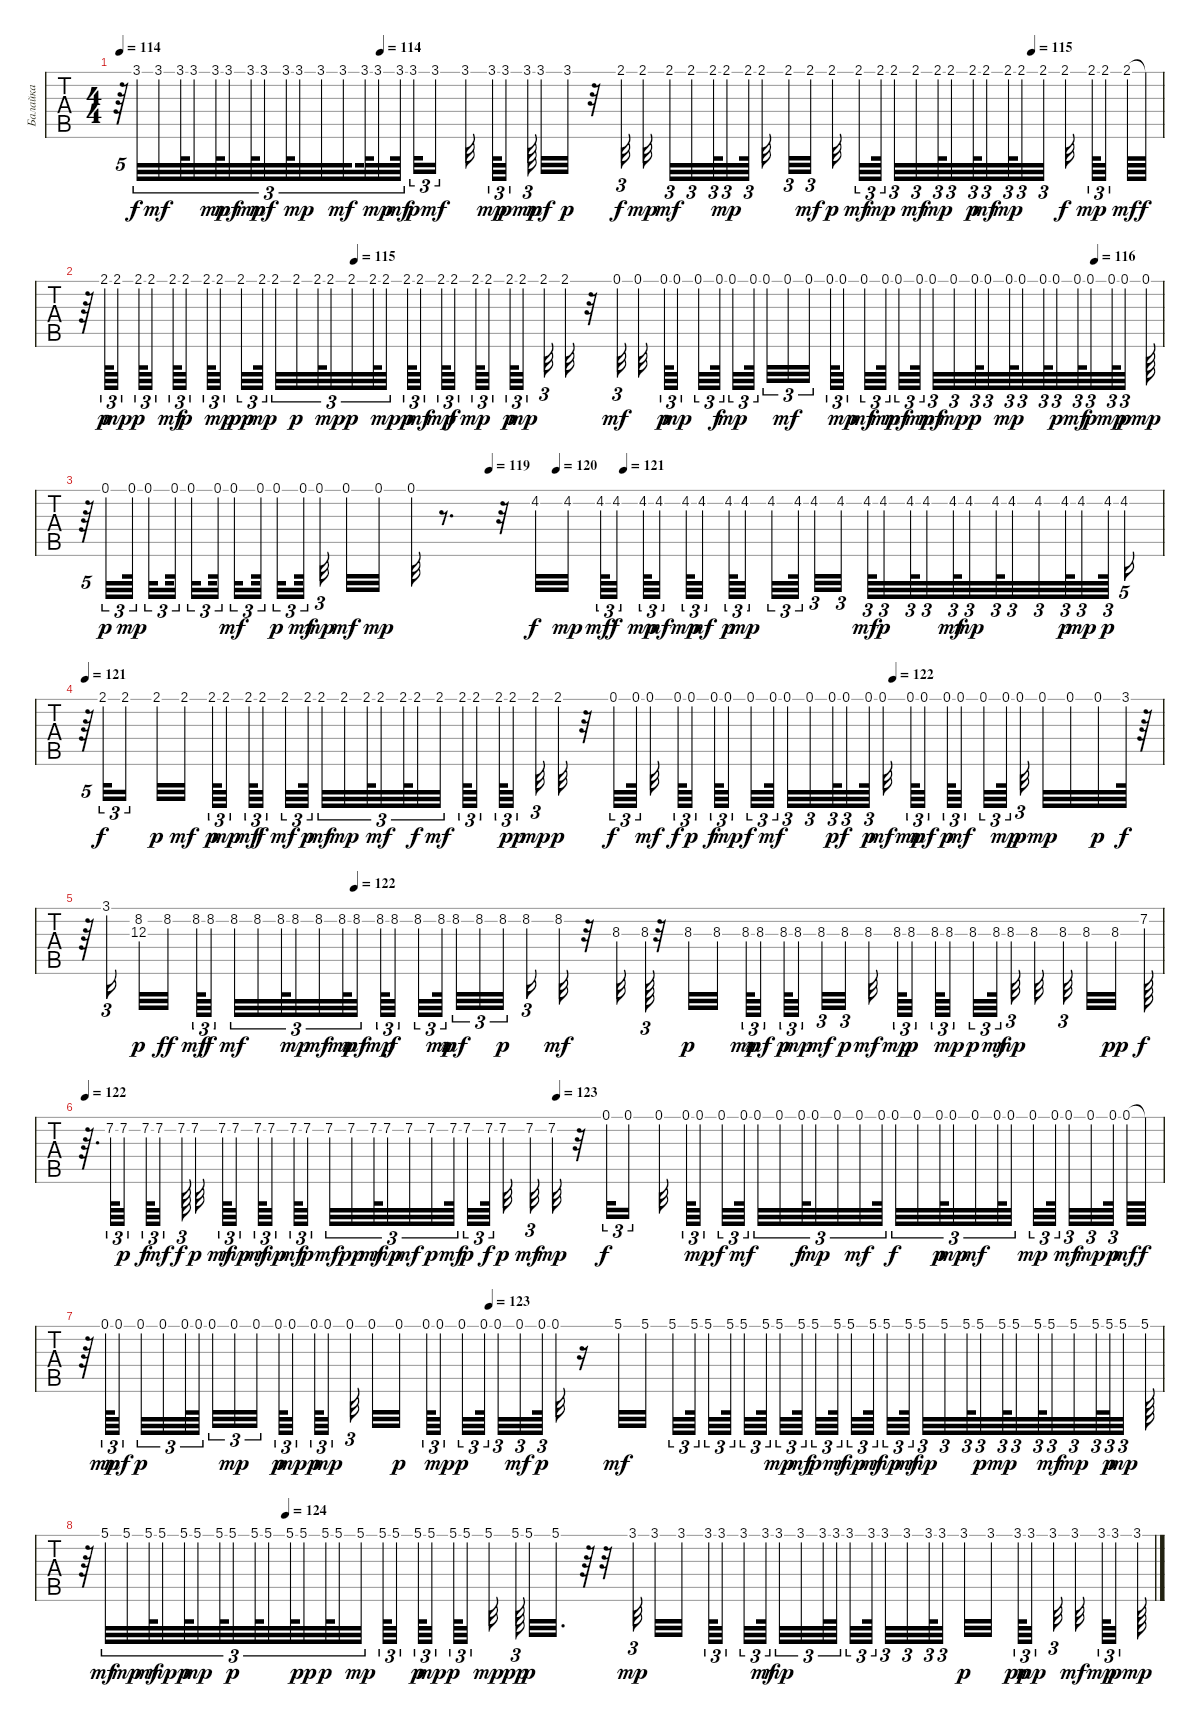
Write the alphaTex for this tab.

\track ("Балайка" "Балайка") {instrument distortionguitar}
\staff {tabs}
\tuning (E4 B3 G3 D3 A2 E2) {hide}
\ts (4 4)
\tempo 114
\tempo (114 0.25)
\tempo (115 0.875)
\clef g2
\ks c
r.64{tu (5 4) dy f} 3.1.32{tu (3 2)} 3.1.32{tu (3 2) dy mf} 3.1.64{tu (3 2) beam splitsecondary} 3.1.32{tu (3 2)} 3.1.64{tu (3 2) dy mp beam splitsecondary} 3.1.32{tu (3 2) dy mf} 3.1.64{tu (3 2) dy mp beam splitsecondary} 3.1.32{tu (3 2) dy mf} 3.1.64{tu (3 2) beam splitsecondary} 3.1.32{tu (3 2) dy mp} 3.1.32{tu (3 2)} 3.1.32{tu (3 2) dy mf beam splitsecondary} 3.1.64{tu (3 2)} 3.1.32{tu (3 2) dy mp} 3.1.64{tu (3 2) dy mf} 3.1.32{tu (3 2) dy p beam splitsecondary} 3.1.16{tu (3 2) dy mf beam splitsecondary} 3.1.32{beam splitsecondary} 3.1.64{tu (3 2) dy mp} 3.1.32{tu (3 2) dy p beam splitsecondary} 3.1.64{tu (3 2) dy mp beam splitsecondary} 3.1.32{dy mf} 3.1.32{dy p} r.32 2.1.32{tu (3 2) dy f} 2.1.32{dy mp beam splitsecondary} 2.1.32{tu (3 2) dy mf} 2.1.32{tu (3 2)} 2.1.64{tu (3 2)} 2.1.32{tu (3 2) dy mp} 2.1.64{tu (3 2) beam splitsecondary} 2.1.32{beam splitsecondary} 2.1.32{tu (3 2)} 2.1.32{tu (3 2) dy mf beam splitsecondary} 2.1.32{dy p} 2.1.32{tu (3 2) dy mf} 2.1.64{tu (3 2) dy mp beam splitsecondary} 2.1.32{tu (3 2)} 2.1.32{tu (3 2) dy mf} 2.1.64{tu (3 2) dy mp} 2.1.32{tu (3 2)} 2.1.64{tu (3 2) dy p} 2.1.32{tu (3 2) dy mf} 2.1.64{tu (3 2) dy mp} 2.1.32{tu (3 2)} 2.1.32{tu (3 2) beam splitsecondary} 2.1.32{dy f beam splitsecondary} 2.1.64{tu (3 2) dy mp} 2.1.32{tu (3 2) beam splitsecondary} 2.1.64{dy mf} 2.1{t}.64{dy f} |
\tempo (115 0.25)
\tempo (116 0.9375)
r.64 2.1.64{tu (3 2) dy p} 2.1.32{tu (3 2) dy mp beam splitsecondary} 2.1.64{tu (3 2) dy p} 2.1.32{tu (3 2) beam splitsecondary} 2.1.64{tu (3 2) dy mf} 2.1.32{tu (3 2) dy p beam splitsecondary} 2.1.64{tu (3 2)} 2.1.32{tu (3 2) dy mp beam splitsecondary} 2.1.32{tu (3 2) dy pp} 2.1.64{tu (3 2) dy mp beam splitsecondary} 2.1.32{tu (3 2)} 2.1.32{tu (3 2) dy p} 2.1.64{tu (3 2)} 2.1.32{tu (3 2) dy mp} 2.1.32{tu (3 2) dy p} 2.1.64{tu (3 2)} 2.1.32{tu (3 2) dy mp beam splitsecondary} 2.1.64{tu (3 2) dy p} 2.1.32{tu (3 2) dy mf beam splitsecondary} 2.1.64{tu (3 2) dy mp} 2.1.32{tu (3 2) dy f beam splitsecondary} 2.1.64{tu (3 2) dy mp} 2.1.32{tu (3 2) beam splitsecondary} 2.1.64{tu (3 2) dy p} 2.1.32{tu (3 2) dy mp beam splitsecondary} 2.1.32{tu (3 2)} 2.1.32 r.32 0.1.32{tu (3 2) dy mf beam splitsecondary} 0.1.32{beam splitsecondary} 0.1.64{tu (3 2) dy p} 0.1.32{tu (3 2) dy mp beam splitsecondary} 0.1.32{tu (3 2)} 0.1.64{tu (3 2) dy f beam splitsecondary} 0.1.32{tu (3 2) dy mp} 0.1.64{tu (3 2) beam splitsecondary} 0.1.32{tu (3 2)} 0.1.32{tu (3 2) dy mf} 0.1.32{tu (3 2) beam splitsecondary} 0.1.64{tu (3 2)} 0.1.32{tu (3 2) dy mp beam splitsecondary} 0.1.32{tu (3 2) dy mf} 0.1.64{tu (3 2) dy mp beam splitsecondary} 0.1.32{tu (3 2) dy mf} 0.1.64{tu (3 2) dy mp beam splitsecondary} 0.1.32{tu (3 2) dy mf} 0.1.32{tu (3 2) dy mp} 0.1.64{tu (3 2) dy p} 0.1.32{tu (3 2)} 0.1.64{tu (3 2) dy mp} 0.1.32{tu (3 2)} 0.1.64{tu (3 2)} 0.1.32{tu (3 2) dy p} 0.1.64{tu (3 2) dy mf} 0.1.32{tu (3 2) dy p} 0.1.64{tu (3 2) dy mp} 0.1.32{tu (3 2) dy p} 0.1.64{dy mp} |
\tempo (119 0.375)
\tempo (120 0.4375)
\tempo (121 0.5)
r.64{tu (5 4)} 0.1.32{tu (3 2) dy p} 0.1.64{tu (3 2) dy mp} 0.1.32{tu (3 2) beam splitsecondary} 0.1.64{tu (3 2)} 0.1.32{tu (3 2) beam splitsecondary} 0.1.64{tu (3 2)} 0.1.32{tu (3 2) dy mf beam splitsecondary} 0.1.64{tu (3 2)} 0.1.32{tu (3 2) dy p beam splitsecondary} 0.1.64{tu (3 2) dy mf} 0.1.32{tu (3 2) dy mp beam splitsecondary} 0.1.32{dy mf} 0.1.32{dy mp} 0.1.32 r.8{d} r.32 4.2.32{dy f} 4.2.32{dy mp beam splitsecondary} 4.2.64{tu (3 2) dy mf} 4.2.32{tu (3 2) dy f beam splitsecondary} 4.2.64{tu (3 2) dy mp} 4.2.32{tu (3 2) dy mf beam splitsecondary} 4.2.64{tu (3 2) dy mp} 4.2.32{tu (3 2) dy mf beam splitsecondary} 4.2.64{tu (3 2) dy p} 4.2.32{tu (3 2) dy mp beam splitsecondary} 4.2.32{tu (3 2)} 4.2.64{tu (3 2) beam splitsecondary} 4.2.32{tu (3 2)} 4.2.32{tu (3 2)} 4.2.64{tu (3 2) dy mf} 4.2.32{tu (3 2) dy p} 4.2.64{tu (3 2)} 4.2.32{tu (3 2)} 4.2.64{tu (3 2) dy mf} 4.2.32{tu (3 2) dy mp} 4.2.64{tu (3 2)} 4.2.32{tu (3 2)} 4.2.32{tu (3 2)} 4.2.64{tu (3 2) dy p} 4.2.32{tu (3 2) dy mp} 4.2.64{tu (3 2) dy p} 4.2.16{tu (5 4)} |
\tempo 121
\tempo (122 0.75)
r.64{tu (5 4)} 2.1.32{tu (3 2) dy f} 2.1.16{tu (3 2) beam splitsecondary} 2.1.32{dy p} 2.1.32{dy mf beam splitsecondary} 2.1.64{tu (3 2) dy p} 2.1.32{tu (3 2) dy mp beam splitsecondary} 2.1.64{tu (3 2) dy mf} 2.1.32{tu (3 2) dy f beam splitsecondary} 2.1.32{tu (3 2) dy mf} 2.1.64{tu (3 2) dy p beam splitsecondary} 2.1.32{tu (3 2) dy mf} 2.1.32{tu (3 2) dy mp} 2.1.64{tu (3 2)} 2.1.32{tu (3 2) dy mf} 2.1.64{tu (3 2)} 2.1.32{tu (3 2) dy f} 2.1.32{tu (3 2) dy mf beam splitsecondary} 2.1.64{tu (3 2)} 2.1.32{tu (3 2) beam splitsecondary} 2.1.64{tu (3 2)} 2.1.32{tu (3 2) dy pp beam splitsecondary} 2.1.32{tu (3 2) dy mp} 2.1.32{dy p} r.32 0.1.32{tu (3 2) dy f} 0.1.64{tu (3 2) beam splitsecondary} 0.1.32{dy mf beam splitsecondary} 0.1.64{tu (3 2) dy f} 0.1.32{tu (3 2) dy p beam splitsecondary} 0.1.64{tu (3 2) dy f} 0.1.32{tu (3 2) dy mp beam splitsecondary} 0.1.32{tu (3 2) dy f} 0.1.64{tu (3 2) dy mf beam splitsecondary} 0.1.32{tu (3 2)} 0.1.32{tu (3 2)} 0.1.64{tu (3 2) dy p} 0.1.32{tu (3 2) dy f} 0.1.64{tu (3 2) dy p beam splitsecondary} 0.1.32{dy mf} 0.1.64{tu (3 2) dy mp} 0.1.32{tu (3 2) dy mf beam splitsecondary} 0.1.64{tu (3 2) dy p} 0.1.32{tu (3 2) dy mf beam splitsecondary} 0.1.32{tu (3 2)} 0.1.64{tu (3 2) dy mp beam splitsecondary} 0.1.32{tu (3 2) dy p beam splitsecondary} 0.1.32{dy mp} 0.1.32 0.1.32{dy p} 3.1.64{dy f} r.64 |
\tempo (122 0.25)
r.64 3.1.16{tu (3 2) beam splitsecondary} (8.2 12.3).32{dy p} 8.2.32{dy ff beam splitsecondary} 8.2.64{tu (3 2) dy mf} 8.2.32{tu (3 2) dy f beam splitsecondary} 8.2.32{tu (3 2) dy mf} 8.2.32{tu (3 2)} 8.2.64{tu (3 2)} 8.2.32{tu (3 2) dy mp} 8.2.32{tu (3 2) dy mf} 8.2.64{tu (3 2) dy mp} 8.2.32{tu (3 2) dy mf beam splitsecondary} 8.2.64{tu (3 2) dy mp} 8.2.32{tu (3 2) dy f beam splitsecondary} 8.2.32{tu (3 2)} 8.2.64{tu (3 2) dy mp beam splitsecondary} 8.2.32{tu (3 2) dy mf} 8.2.32{tu (3 2)} 8.2.32{tu (3 2) dy p beam splitsecondary} 8.2.16{tu (3 2)} 8.2.32{dy mf} r.32 8.3.32 8.3.64{tu (3 2)} r.32 8.3.32{dy p} 8.3.32{beam splitsecondary} 8.3.64{tu (3 2) dy mp} 8.3.32{tu (3 2) dy mf beam splitsecondary} 8.3.64{tu (3 2) dy p} 8.3.32{tu (3 2) dy mp beam splitsecondary} 8.3.32{tu (3 2) dy mf} 8.3.32{tu (3 2) dy p beam splitsecondary} 8.3.32{dy mf} 8.3.64{tu (3 2) dy mp} 8.3.32{tu (3 2) dy p beam splitsecondary} 8.3.64{tu (3 2)} 8.3.32{tu (3 2) dy mp beam splitsecondary} 8.3.32{tu (3 2) dy p} 8.3.64{tu (3 2) dy mf beam splitsecondary} 8.3.32{tu (3 2) dy mp beam splitsecondary} 8.3.32{beam splitsecondary} 8.3.32{tu (3 2) beam splitsecondary} 8.3.32 8.3.32{dy pp} 7.2.64{dy f} |
\tempo 122
\tempo (123 0.4375)
r.64{d} 7.2.64{tu (3 2)} 7.2.32{tu (3 2) dy p beam splitsecondary} 7.2.64{tu (3 2) dy f} 7.2.32{tu (3 2) dy mf beam splitsecondary} 7.2.64{tu (3 2) dy f beam splitsecondary} 7.2.32{dy p beam splitsecondary} 7.2.64{tu (3 2) dy mf} 7.2.32{tu (3 2) dy mp beam splitsecondary} 7.2.64{tu (3 2) dy mf} 7.2.32{tu (3 2) dy mp beam splitsecondary} 7.2.64{tu (3 2) dy mf} 7.2.32{tu (3 2) dy p beam splitsecondary} 7.2.32{tu (3 2) dy mf} 7.2.32{tu (3 2) dy pp} 7.2.64{tu (3 2) dy mf} 7.2.32{tu (3 2) dy mp} 7.2.32{tu (3 2) dy mf} 7.2.32{tu (3 2) dy p} 7.2.64{tu (3 2) dy mf beam splitsecondary} 7.2.32{tu (3 2) dy p} 7.2.64{tu (3 2) dy f beam splitsecondary} 7.2.32{dy p beam splitsecondary} 7.2.32{tu (3 2) dy mf} 7.2.32{dy mp} r.32 0.1.32{tu (3 2) dy f} 0.1.16{tu (3 2) beam splitsecondary} 0.1.32{beam splitsecondary} 0.1.64{tu (3 2)} 0.1.32{tu (3 2) dy mp beam splitsecondary} 0.1.32{tu (3 2) dy f} 0.1.64{tu (3 2) dy mf beam splitsecondary} 0.1.32{tu (3 2)} 0.1.32{tu (3 2)} 0.1.64{tu (3 2) dy f} 0.1.32{tu (3 2) dy mp} 0.1.32{tu (3 2)} 0.1.32{tu (3 2) dy mf} 0.1.64{tu (3 2) beam splitsecondary} 0.1.32{tu (3 2) dy f} 0.1.32{tu (3 2)} 0.1.64{tu (3 2) dy p} 0.1.32{tu (3 2) dy mp} 0.1.32{tu (3 2) dy mf} 0.1.64{tu (3 2)} 0.1.32{tu (3 2) beam splitsecondary} 0.1.32{tu (3 2) dy mp} 0.1.64{tu (3 2) beam splitsecondary} 0.1.32{tu (3 2) dy mf} 0.1.32{tu (3 2) dy mp} 0.1.64{tu (3 2) dy p beam splitsecondary} 0.1.64{dy mf} 0.1{t}.64{dy f} |
\tempo (123 0.375)
r.64 0.1.64{tu (3 2) dy mp} 0.1.32{tu (3 2) dy mf beam splitsecondary} 0.1.32{tu (3 2) dy p} 0.1.32{tu (3 2)} 0.1.64{tu (3 2)} 0.1.64{tu (3 2) beam splitsecondary} 0.1.32{tu (3 2)} 0.1.32{tu (3 2) dy mp} 0.1.32{tu (3 2) beam splitsecondary} 0.1.64{tu (3 2) dy p} 0.1.32{tu (3 2) dy mp beam splitsecondary} 0.1.64{tu (3 2) dy p} 0.1.32{tu (3 2) dy mp beam splitsecondary} 0.1.32{tu (3 2)} 0.1.32 0.1.32{dy p beam splitsecondary} 0.1.64{tu (3 2)} 0.1.32{tu (3 2) dy mp beam splitsecondary} 0.1.32{tu (3 2) dy p} 0.1.64{tu (3 2) beam splitsecondary} 0.1.32{tu (3 2)} 0.1.32{tu (3 2) dy mf} 0.1.64{tu (3 2) dy p beam splitsecondary} 0.1.32 r.16 5.1.32{dy mf} 5.1.32{beam splitsecondary} 5.1.32{tu (3 2)} 5.1.64{tu (3 2) beam splitsecondary} 5.1.32{tu (3 2)} 5.1.64{tu (3 2) beam splitsecondary} 5.1.32{tu (3 2)} 5.1.64{tu (3 2) beam splitsecondary} 5.1.32{tu (3 2) dy mp} 5.1.64{tu (3 2) dy mf beam splitsecondary} 5.1.32{tu (3 2) dy p} 5.1.64{tu (3 2) dy mf beam splitsecondary} 5.1.32{tu (3 2) dy mp} 5.1.64{tu (3 2) dy mf beam splitsecondary} 5.1.32{tu (3 2) dy mp} 5.1.64{tu (3 2) dy mf beam splitsecondary} 5.1.32{tu (3 2) dy mp} 5.1.32{tu (3 2)} 5.1.64{tu (3 2)} 5.1.32{tu (3 2) dy p} 5.1.64{tu (3 2) dy mp} 5.1.32{tu (3 2)} 5.1.64{tu (3 2)} 5.1.32{tu (3 2) dy mf} 5.1.32{tu (3 2) dy mp} 5.1.64{tu (3 2)} 5.1.64{tu (3 2) dy p} 5.1.32{tu (3 2) dy mp} 5.1.64 |
\tempo (124 0.1875)
r.64 5.1.32{tu (3 2) dy mf} 5.1.32{tu (3 2) dy mp} 5.1.64{tu (3 2) dy mf} 5.1.32{tu (3 2) dy mp} 5.1.64{tu (3 2) dy p} 5.1.32{tu (3 2) dy mp} 5.1.64{tu (3 2)} 5.1.32{tu (3 2) dy p} 5.1.64{tu (3 2)} 5.1.32{tu (3 2)} 5.1.64{tu (3 2)} 5.1.32{tu (3 2) dy pp} 5.1.64{tu (3 2) dy p} 5.1.32{tu (3 2)} 5.1.32{tu (3 2) dy mp} 5.1.64{tu (3 2)} 5.1.32{tu (3 2) beam splitsecondary} 5.1.64{tu (3 2) dy p} 5.1.32{tu (3 2) dy mp beam splitsecondary} 5.1.64{tu (3 2) dy p} 5.1.32{tu (3 2) beam splitsecondary} 5.1.32{dy mp beam splitsecondary} 5.1.64{tu (3 2) dy pp beam splitsecondary} 5.1.32{dy p} 5.1.32{d} r.64 r.32 3.1.32{tu (3 2) dy mp beam splitsecondary} 3.1.32 3.1.32{beam splitsecondary} 3.1.64{tu (3 2)} 3.1.32{tu (3 2) beam splitsecondary} 3.1.32{tu (3 2)} 3.1.64{tu (3 2) dy mf beam splitsecondary} 3.1.32{tu (3 2) dy mp} 3.1.32{tu (3 2)} 3.1.64{tu (3 2)} 3.1.64{tu (3 2) beam splitsecondary} 3.1.32{tu (3 2)} 3.1.64{tu (3 2) beam splitsecondary} 3.1.32{tu (3 2)} 3.1.32{tu (3 2)} 3.1.64{tu (3 2)} 3.1.32{tu (3 2) beam splitsecondary} 3.1.32{dy p} 3.1.32{beam splitsecondary} 3.1.64{tu (3 2) dy pp} 3.1.32{tu (3 2) dy mp beam splitsecondary} 3.1.32{tu (3 2) beam splitsecondary} 3.1.32{dy mf beam splitsecondary} 3.1.64{tu (3 2) dy mp} 3.1.32{tu (3 2) dy p} 3.1.64{dy mp}
